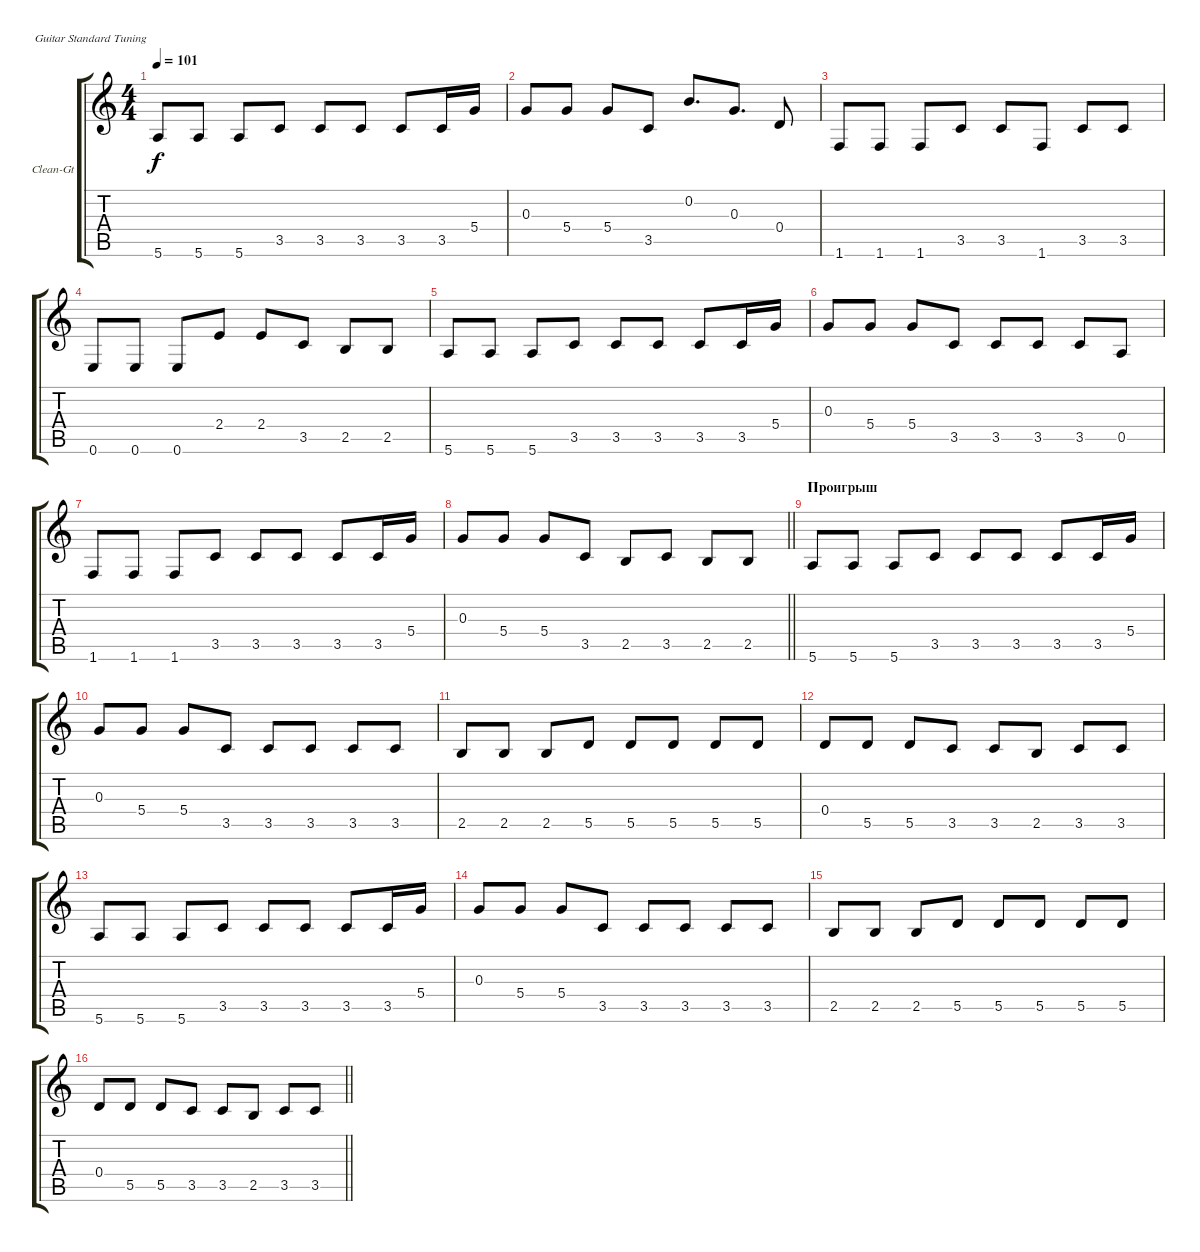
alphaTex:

\bracketExtendMode groupsimilarinstruments
\firstSystemTrackNameOrientation horizontal
\otherSystemsTrackNameOrientation horizontal
\track ("Ю.Каспарян (чистая гитара)" "Clean-Gt") {instrument electricguitarclean}
\staff {score tabs}
\tuning (E4 B3 G3 D3 A2 E2)
\ts (4 4)
\tempo 101
\clef g2
\ks c
5.6.8{dy f} 5.6.8 5.6.8 3.5.8 3.5.8 3.5.8 3.5.8 3.5.16 5.4.16 |
0.3.8 5.4.8 5.4.8 3.5.8 0.2.8{d} 0.3.8{d} 0.4.8 |
1.6.8 1.6.8 1.6.8 3.5.8 3.5.8 1.6.8 3.5.8 3.5.8 |
0.6.8 0.6.8 0.6.8 2.4.8 2.4.8 3.5.8 2.5.8 2.5.8 |
5.6.8 5.6.8 5.6.8 3.5.8 3.5.8 3.5.8 3.5.8 3.5.16 5.4.16 |
0.3.8 5.4.8 5.4.8 3.5.8 3.5.8 3.5.8 3.5.8 0.5.8 |
1.6.8 1.6.8 1.6.8 3.5.8 3.5.8 3.5.8 3.5.8 3.5.16 5.4.16 |
\barLineRight lightlight
0.3.8 5.4.8 5.4.8 3.5.8 2.5.8 3.5.8 2.5.8 2.5.8 |
\section ("" "Проигрыш")
5.6.8 5.6.8 5.6.8 3.5.8 3.5.8 3.5.8 3.5.8 3.5.16 5.4.16 |
0.3.8 5.4.8 5.4.8 3.5.8 3.5.8 3.5.8 3.5.8 3.5.8 |
2.5.8 2.5.8 2.5.8 5.5.8 5.5.8 5.5.8 5.5.8 5.5.8 |
0.4.8 5.5.8 5.5.8 3.5.8 3.5.8 2.5.8 3.5.8 3.5.8 |
5.6.8 5.6.8 5.6.8 3.5.8 3.5.8 3.5.8 3.5.8 3.5.16 5.4.16 |
0.3.8 5.4.8 5.4.8 3.5.8 3.5.8 3.5.8 3.5.8 3.5.8 |
2.5.8 2.5.8 2.5.8 5.5.8 5.5.8 5.5.8 5.5.8 5.5.8 |
\barLineRight lightlight
0.4.8 5.5.8 5.5.8 3.5.8 3.5.8 2.5.8 3.5.8 3.5.8
